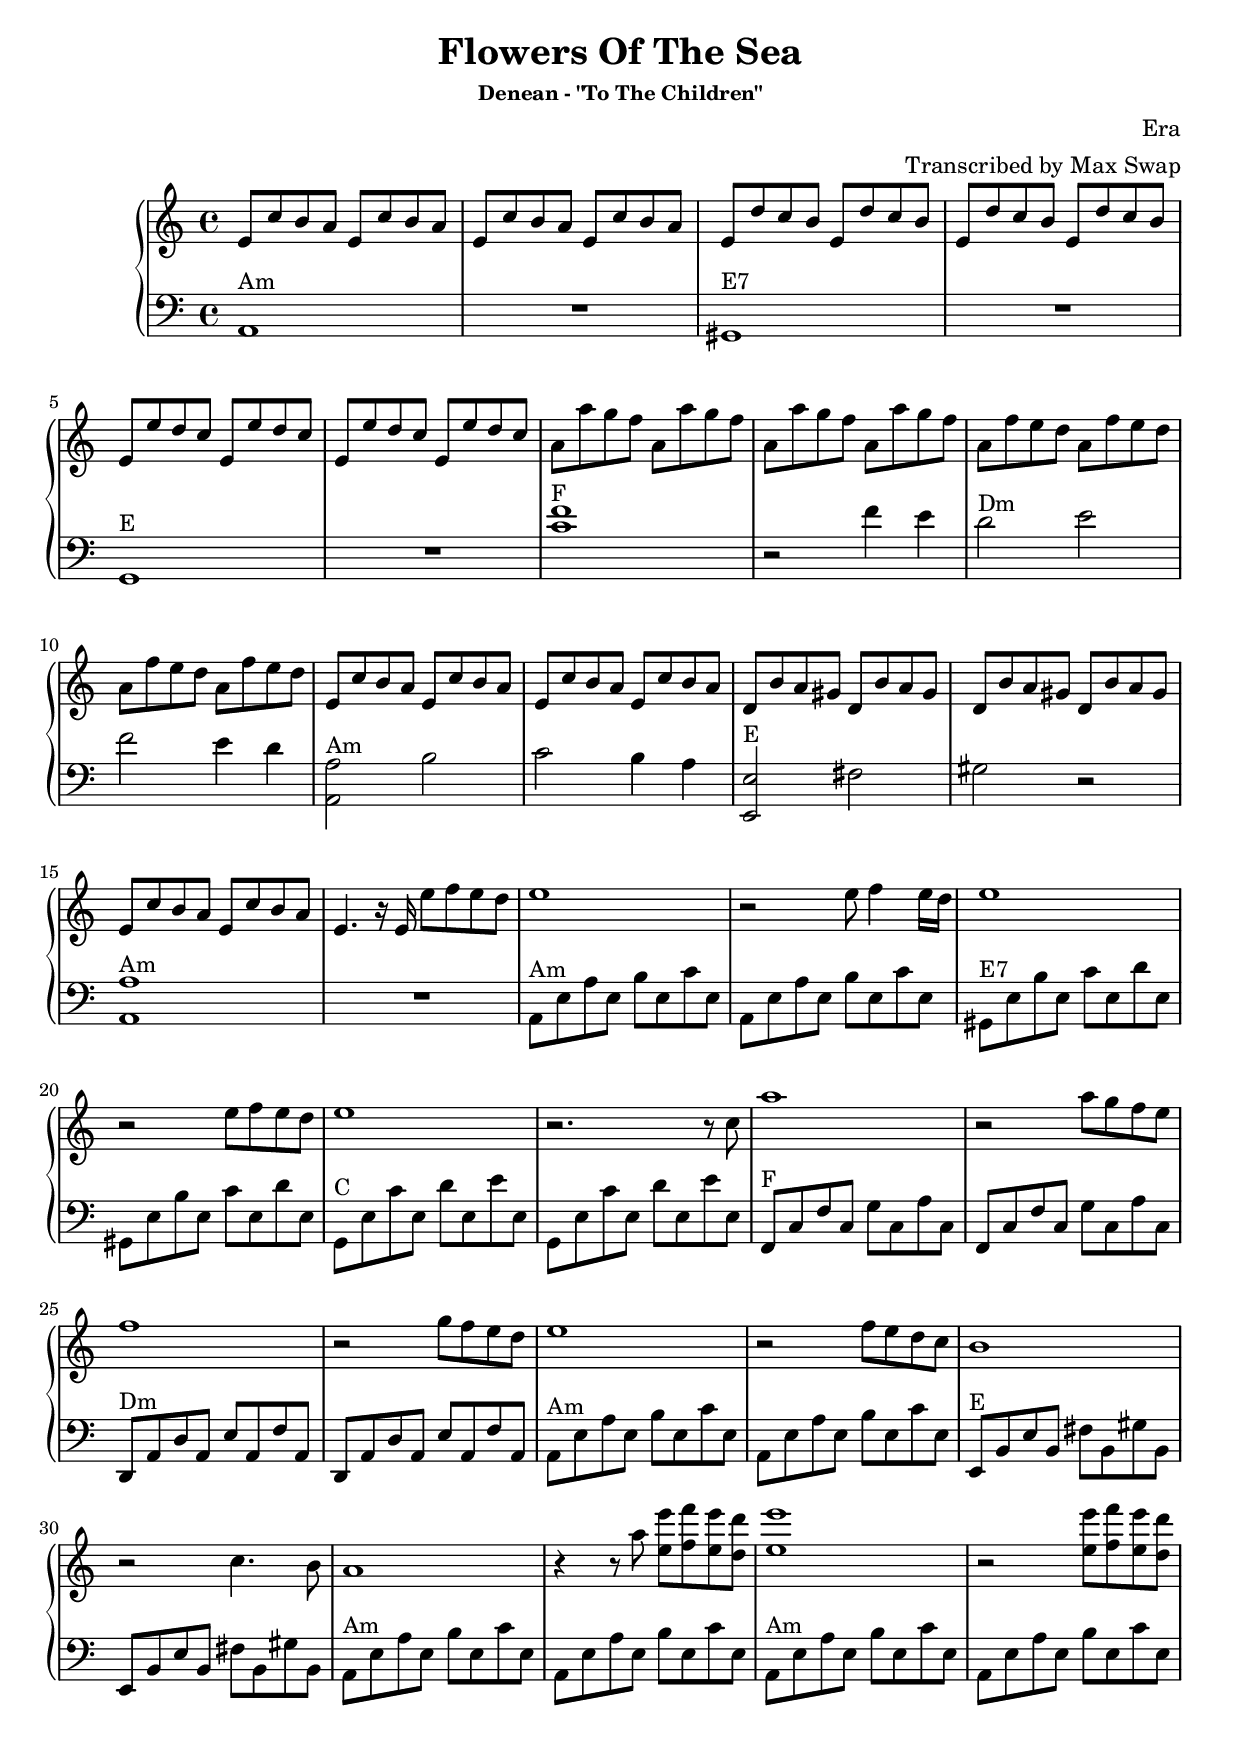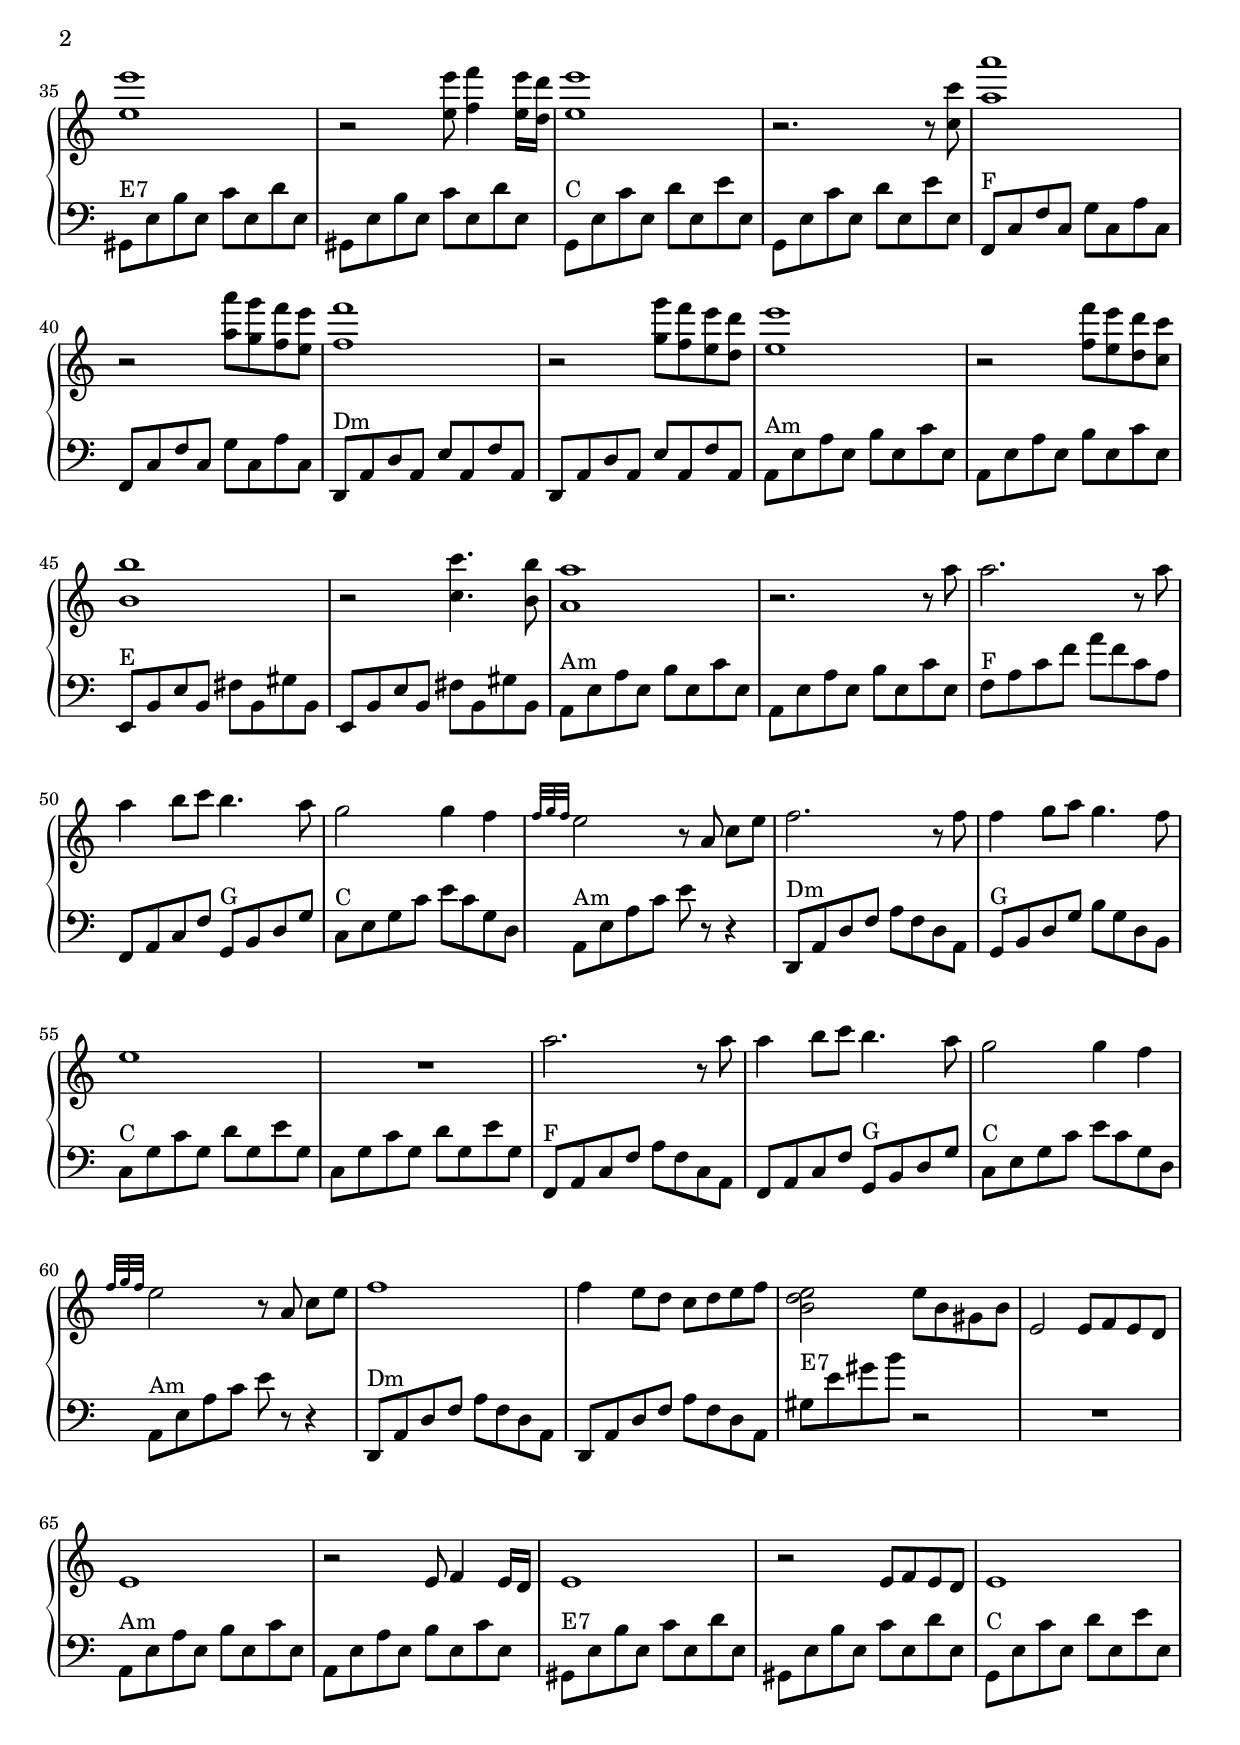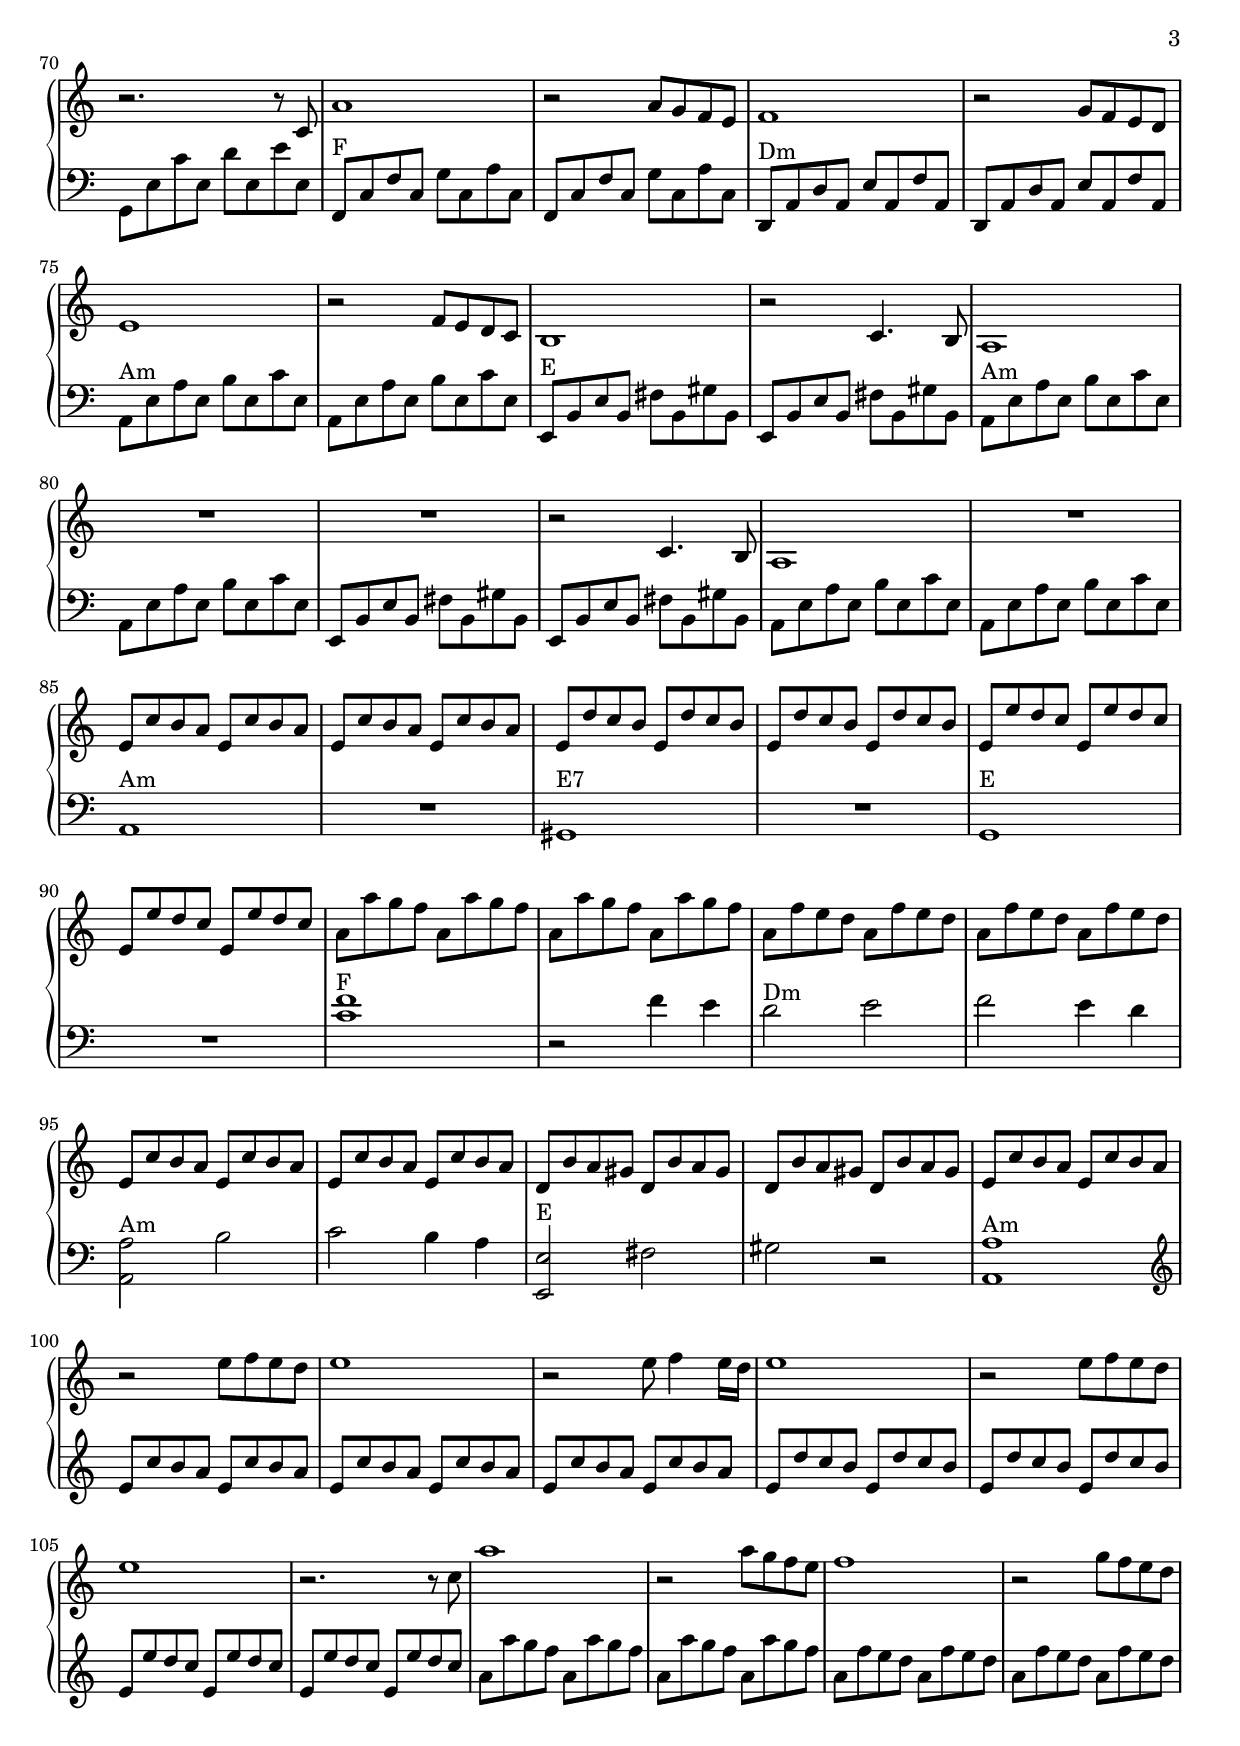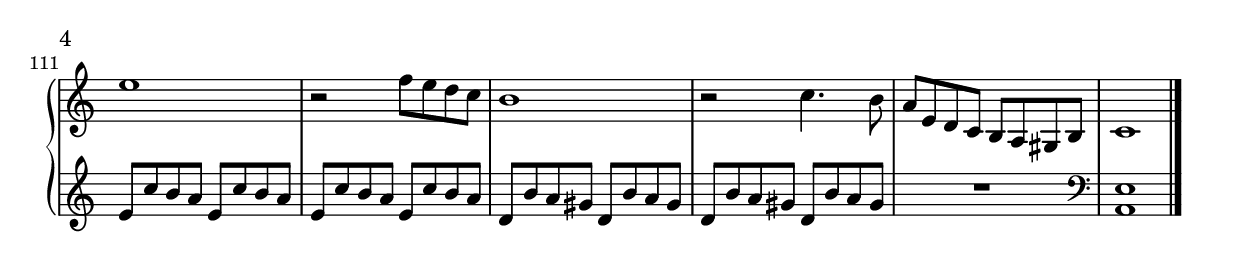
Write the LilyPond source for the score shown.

\version "2.22.0"
\include "italiano.ly"

\book {
    \paper {
        print-all-headers = ##t
    }
    
    \score {
        \header {
            title = "Flowers Of The Sea"
            subsubtitle = "Denean - \"To The Children\""
            composer = "Era"
            arranger = "Transcribed by Max Swap"
        }
        
        
        
        \new PianoStaff
        <<
            \new Staff {
                \clef "treble"
                \time 4/4
                \relative do' {            
                    mi8 do' si la mi do' si la |
                    mi8 do' si la mi do' si la |  
                    
                    mi8 re' do si mi, re' do si |
                    mi,8 re' do si mi, re' do si |
                    
                    mi,8 mi' re do mi, mi' re do |
                    mi,8 mi' re do mi, mi' re do |
                    
                    la8 la' sol fa la, la' sol fa |
                    la,8 la' sol fa la, la' sol fa |
                    
                    la,8 fa' mi re la fa' mi re |
                    la8 fa' mi re la fa' mi re |
                    
                    mi,8 do' si la mi do' si la |
                    mi8 do' si la mi do' si la |  
                    
                    re,8 si' la sold re8 si' la sold |
                    re8 si' la sold re8 si' la sold |
                    
                    mi8 do' si la mi8 do' si la |
                    mi4. r16 mi mi'8 fa mi re |
                    
                    mi1 |
                    r2 mi8 fa4 mi16 re |
                    
                    mi1 |
                    r2 mi8 fa mi re |
                    
                    mi1 |
                    r2. r8 do |
                    
                    la'1 |
                    r2 la8 sol fa mi |
                    
                    fa1 |
                    r2 sol8 fa mi re |
                    
                    mi1 |
                    r2 fa8 mi re do |
                    
                    si1 |
                    r2 do4. si8 |
                    
                    la1 |
                    r4 r8 la' <mi' mi,> <fa fa,> <mi mi,> <re re,> |
                    
                    <mi mi,>1 |
                    r2 <mi mi,>8 <fa fa,> <mi mi,> <re re,> |
                    
                    <mi mi,>1 |
                    r2 <mi mi,>8 <fa fa,>4 <mi mi,>16 <re re,> |
                    
                    <mi mi,>1 |
                    r2. r8 <do do,> |
                    
                    <la' la,>1 |
                    r2 <la la,>8 <sol sol,> <fa fa,> <mi mi,> |
                    
                    <fa fa,>1 |
                    r2 <sol sol,>8 <fa fa,> <mi mi,> <re re,> |
                    
                    <mi mi,>1 |
                    r2 <fa fa,>8 <mi mi,> <re re,> <do do,> |
                    
                    <si si,>1 |
                    r2 <do do,>4. <si si,>8 |
                    
                    <la la,>1 |
                    r2. r8 la |
                    
                    la2.r8 la |
                    la4 si8 do si4.la8 |
                    
                    sol2 sol4 fa |
                    \grace { fa32 sol fa } mi2 r8 la, do[ mi] |
                    
                    fa2. r8 fa |
                    fa4 sol8 la sol4.fa8 |
                    
                    mi1 |
                    R1 | 
                    
                    la2. r8 la |
                    la4 si8 do si4. la8 |
                    
                    sol2 sol4 fa |
                    \grace { fa32 sol fa } mi2 r8 la, do[ mi] |
                    
                    fa1 |
                    fa4 mi8 re do re mi fa |
                    
                    <mi re si>2 mi8 si sold si |
                    mi,2 mi8 fa mi re |
                    
                    mi1 |
                    r2 mi8 fa4 mi16 re |
                    
                    mi1 |
                    r2 mi8 fa mi re |
                    
                    mi1 |
                    r2. r8 do |
                    
                    la'1 |
                    r2 la8 sol fa mi |
                    
                    fa1 |
                    r2 sol8 fa mi re |
                    
                    mi1 |
                    r2 fa8 mi re do |
                    
                    si1 |
                    r2 do4.si8 |
                    
                    la1 |
                    R1 |
                    
                    R1 |
                    r2 do4. si8 |
                    
                    la1 |
                    R1 |
                    
                    mi'8 do' si la mi do' si la |
                    mi8 do' si la mi do' si la |  
                    
                    mi8 re' do si mi, re' do si |
                    mi,8 re' do si mi, re' do si |
                    
                    mi,8 mi' re do mi, mi' re do |
                    mi,8 mi' re do mi, mi' re do |
                    
                    la8 la' sol fa la, la' sol fa |
                    la,8 la' sol fa la, la' sol fa |
                    
                    la,8 fa' mi re la fa' mi re |
                    la8 fa' mi re la fa' mi re |
                    
                    mi,8 do' si la mi do' si la |
                    mi8 do' si la mi do' si la |  
                    
                    re,8 si' la sold re8 si' la sold |
                    re8 si' la sold re8 si' la sold |
                    
                    mi8 do' si la mi8 do' si la |
                    r2 mi'8 fa mi re |
                    
                    mi1 |
                    r2 mi8 fa4 mi16 re |
                    
                    mi1 |
                    r2 mi8 fa mi re |
                    
                    mi1 |
                    r2. r8 do |
                    
                    la'1 |
                    r2 la8 sol fa mi |
                    
                    fa1 |
                    r2 sol8 fa mi re |
                    
                    mi1 |
                    r2 fa8 mi re do |
                    
                    si1 |
                    r2 do4. si8 |
                    
                    la8 mi re do si la sold si |
                    do1 | \bar "|."
                }
            }
            \new Staff {
                \clef "bass"
                \time 4/4
                \relative do {
                    la1^"Am" |
                    R1 |
                    
                    sold1^"E7" |
                    R1 |
                    
                    sol1^"E" |
                    R1 |
                    
                    <do' fa>1^"F" |
                    r2 fa4 mi |
                
                    re2^"Dm" mi |
                    fa2 mi4 re |
                    
                    <la la,>2^"Am" si |
                    do2 si4 la |
                    
                    <mi mi,>2^"E" fad |
                    sold2 r |
                    
                    <la la,>1^"Am" |
                    R1 |
               
                    la,8^"Am" mi' la mi si' mi, do' mi, |
                    la,8      mi' la mi si' mi, do' mi, |
                    
                    sold,8^"E7" mi' si' mi, do' mi, re' mi, |
                    sold,8      mi' si' mi, do' mi, re' mi, |
                    
                    sol,8^"C" mi' do' mi, re' mi, mi' mi, |
                    sol,8     mi' do' mi, re' mi, mi' mi, |
                    
                    fa,8^"F" do' fa do sol' do, la' do, |
                    fa,8     do' fa do sol' do, la' do, |
                    
                    re,8^"Dm" la' re la mi' la, fa' la, |
                    re,8      la' re la mi' la, fa' la, |
                    
                    la8^"Am" mi' la mi si' mi, do' mi, |
                    la,8     mi' la mi si' mi, do' mi, |
                    
                    mi,8^"E" si' mi si fad' si, sold' si, |
                    mi,8     si' mi si fad' si, sold' si, |
                    
                    la8^"Am" mi' la mi si' mi, do' mi, |
                    la,8     mi' la mi si' mi, do' mi, |
                    
                    la,8^"Am" mi' la mi si' mi, do' mi, |
                    la,8      mi' la mi si' mi, do' mi, |
                    
                    sold,8^"E7" mi' si' mi, do' mi, re' mi, |
                    sold,8      mi' si' mi, do' mi, re' mi, |
                    
                    sol,8^"C" mi' do' mi, re' mi, mi' mi, |
                    sol,8     mi' do' mi, re' mi, mi' mi, |
                    
                    fa,8^"F" do' fa do sol' do, la' do, |
                    fa,8     do' fa do sol' do, la' do, |
                    
                    re,8^"Dm" la' re la mi' la, fa' la, |
                    re,8      la' re la mi' la, fa' la, |
                    
                    la8^"Am" mi' la mi si' mi, do' mi, |
                    la,8     mi' la mi si' mi, do' mi, |
                    
                    mi,8^"E" si' mi si fad' si, sold' si, |
                    mi,8     si' mi si fad' si, sold' si, |
                    
                    la8^"Am" mi' la mi si' mi, do' mi, |
                    la,8     mi' la mi si' mi, do' mi, |
                    
                    fa8^"F" la do fa la fa do la |
                    fa,8 la do fa sol,^"G" si re sol |
                    
                    do,8^"C" mi sol do mi do sol re |
                    la8^"Am" mi' la do mi r r4 |
                    
                    re,,8^"Dm" la' re fa la fa re la |
                    sol8^"G" si re sol si sol re si |
                 
                    do8^"C" sol' do sol re' sol, mi' sol, |
                    do,8    sol' do sol re' sol, mi' sol, |
                    
                    fa,8^"F" la do fa la fa do la |
                    fa8 la do fa sol,^"G" si re sol |
                    
                    do,8^"C" mi sol do mi do sol re |
                    la8^"Am" mi' la do mi r r4 |
                    
                    re,,8^"Dm" la' re fa la fa re la |
                    re,8       la' re fa la fa re la |
                    
                    sold'8^"E7" mi' sold si r2 |
                    R1 |
                    
                    la,,8^"Am" mi' la mi si' mi, do' mi, |
                    la,8      mi' la mi si' mi, do' mi, |
                    
                    sold,8^"E7" mi' si' mi, do' mi, re' mi, |
                    sold,8      mi' si' mi, do' mi, re' mi, |
                    
                    sol,8^"C" mi' do' mi, re' mi, mi' mi, |
                    sol,8     mi' do' mi, re' mi, mi' mi, |
                    
                    fa,8^"F" do' fa do sol' do, la' do, |
                    fa,8     do' fa do sol' do, la' do, |
                    
                    re,8^"Dm" la' re la mi' la, fa' la, |
                    re,8      la' re la mi' la, fa' la, |
                    
                    la8^"Am" mi' la mi si' mi, do' mi, |
                    la,8     mi' la mi si' mi, do' mi, |
                  
                    mi,8^"E" si' mi si fad' si, sold' si, |
                    mi,8     si' mi si fad' si, sold' si, |
                    
                    la8^"Am" mi' la mi si' mi, do' mi, |
                    la,8 mi' la mi si' mi, do' mi, |
                    
                    mi,8 si' mi si fad' si, sold' si, |
                    mi,8 si' mi si fad' si, sold' si, |
                    
                    la8 mi' la mi si' mi, do' mi, |
                    la,8 mi' la mi si' mi, do' mi, |
                    
                    la,1^"Am" |
                    R1 |
                    
                    sold1^"E7" |
                    R1 |
                    
                    sol1^"E" |
                    R1 |
                    
                    <do' fa>1^"F" |
                    r2 fa4 mi |
                
                    re2^"Dm" mi |
                    fa2 mi4 re |
                    
                    <la la,>2^"Am" si |
                    do2 si4 la |
                    
                    <mi mi,>2^"E" fad |
                    sold2 r |
                    
                    <la la,>1^"Am" |
                }
                \clef "treble"
                \relative do'' {
                    mi,8 do' si la mi do' si la |
                    
                    mi8 do' si la mi do' si la |  
                    mi8 do' si la mi do' si la |  
                    
                    mi8 re' do si mi, re' do si |
                    mi,8 re' do si mi, re' do si |
                    
                    mi,8 mi' re do mi, mi' re do |
                    mi,8 mi' re do mi, mi' re do |
                    
                    la8 la' sol fa la, la' sol fa |
                    la,8 la' sol fa la, la' sol fa |
                    
                    la,8 fa' mi re la fa' mi re |
                    la8 fa' mi re la fa' mi re |
                    
                    mi,8 do' si la mi do' si la |
                    mi8 do' si la mi do' si la |  
                    
                    re,8 si' la sold re8 si' la sold |
                    re8 si' la sold re8 si' la sold |
                    
                    R1 |
                }
                \clef "bass"
                \relative do {
                    <la mi'>1 | \bar "|."
                }
            }
        >>
    }
}